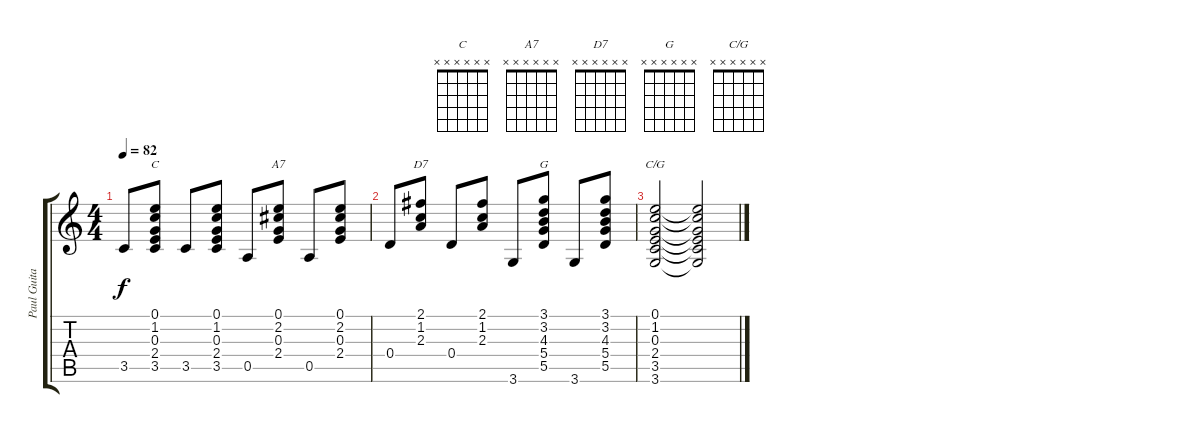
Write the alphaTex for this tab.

\track ("Paul Guitar I" "Paul Guita") {instrument acousticguitarnylon}
\staff {score tabs}
\tuning (E4 B3 G3 D3 A2 E2) {hide}
\chord ("C" x x x x x x)
\chord ("A7" x x x x x x)
\chord ("D7" x x x x x x)
\chord ("G" x x x x x x)
\chord ("C/G" x x x x x x)
\ts (4 4)
\tempo 82
\clef g2
\ks c
3.5.8{dy f} (0.1 1.2 0.3 2.4 3.5).8{ch "C"} 3.5.8 (0.1 1.2 0.3 2.4 3.5).8 0.5.8 (0.1 2.2 0.3 2.4).8{ch "A7"} 0.5.8 (0.1 2.2 0.3 2.4).8 |
0.4.8 (2.1 1.2 2.3).8{ch "D7"} 0.4.8 (2.1 1.2 2.3).8 3.6.8 (3.1 3.2 4.3 5.4 5.5).8{ch "G"} 3.6.8 (3.1 3.2 4.3 5.4 5.5).8 |
(0.1 1.2 0.3 2.4 3.5 3.6).2{ch "C/G"} (0.1{t} 1.2{t} 0.3{t} 2.4{t} 3.5{t} 3.6{t}).2
